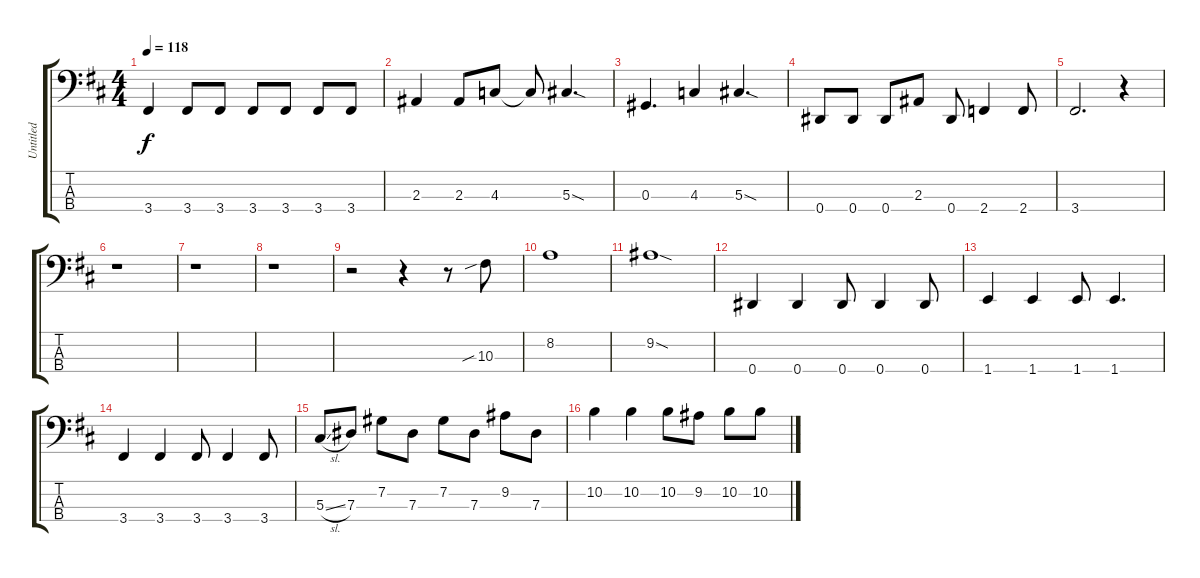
\track ("Untitled" "Untitled") {instrument electricbassfinger}
\staff {score tabs}
\tuning (Gb2 Db2 Ab1 Eb1) {hide}
\ts (4 4)
\tempo 118
\clef f4
\ks d
3.4.4{dy f} 3.4.8 3.4.8 3.4.8 3.4.8 3.4.8 3.4.8 |
2.3.4 2.3.8 4.3.8 4.3{t}.8 5.3{sod}.4{d} |
0.3.4{d} 4.3.4 5.3{sod}.4{d} |
0.4.8 0.4.8 0.4.8 2.3.8 0.4.8 2.4.4 2.4.8 |
3.4.2{d} r.4 |
r.1 |
r.1 |
r.1 |
r.2 r.4 r.8 10.3{sib}.8 |
8.2.1 |
9.2{sod}.1 |
0.4.4 0.4.4 0.4.8 0.4.4 0.4.8 |
1.4.4 1.4.4 1.4.8 1.4.4{d} |
3.4.4 3.4.4 3.4.8 3.4.4 3.4.8 |
5.3{sl}.8 7.3.8 7.2.8 7.3.8 7.2.8 7.3.8 9.2.8 7.3.8 |
10.2.4 10.2.4 10.2.8 9.2.8 10.2.8 10.2.8
